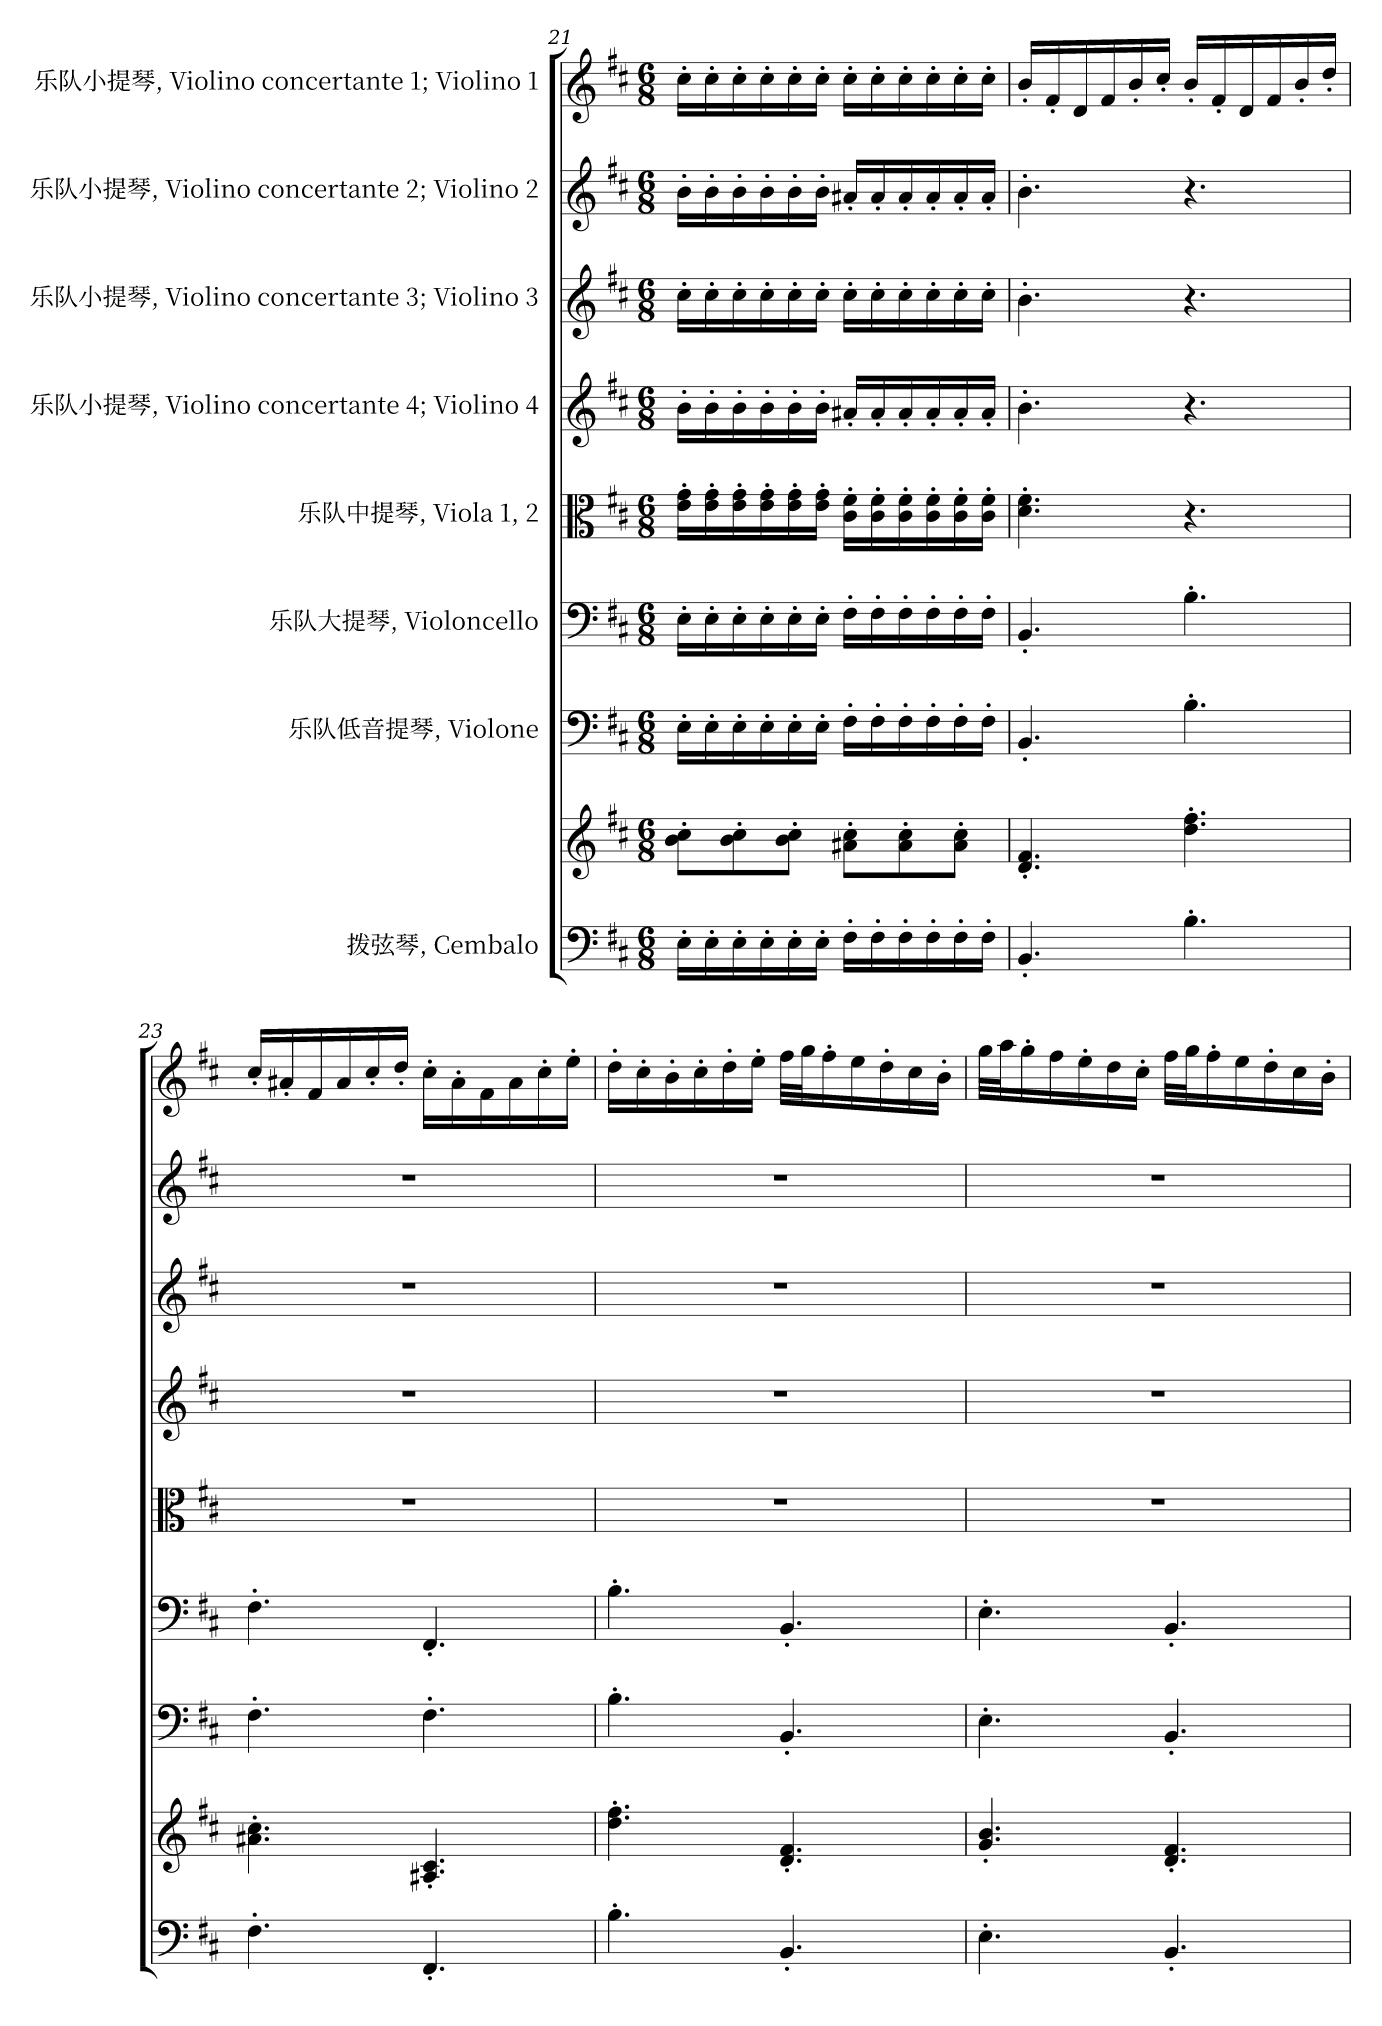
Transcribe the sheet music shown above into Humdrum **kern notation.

**kern	**kern	**kern	**kern	**kern	**kern	**kern	**kern	**kern
*part8	*part8	*part7	*part6	*part5	*part4	*part3	*part2	*part1
*staff9	*staff8	*staff7	*staff6	*staff5	*staff4	*staff3	*staff2	*staff1
*I"拨弦琴, Cembalo	*	*I"乐队低音提琴, Violone	*I"乐队大提琴, Violoncello	*I"乐队中提琴, Viola 1, 2	*I"乐队小提琴, Violino concertante 4; Violino 4	*I"乐队小提琴, Violino concertante 3; Violino 3	*I"乐队小提琴, Violino concertante 2; Violino 2	*I"乐队小提琴, Violino concertante 1; Violino 1
*clefF4	*clefG2	*clefF4	*clefF4	*clefC3	*clefG2	*clefG2	*clefG2	*clefG2
*	*	*ITrd7c12	*	*	*	*	*	*
*k[f#c#]	*k[f#c#]	*k[f#c#]	*k[f#c#]	*k[f#c#]	*k[f#c#]	*k[f#c#]	*k[f#c#]	*k[f#c#]
*M6/8	*M6/8	*M6/8	*M6/8	*M6/8	*M6/8	*M6/8	*M6/8	*M6/8
=21	=21	=21	=21	=21	=21	=21	=21	=21
16E'\LL	8b\' 8cc#\'L	16EE'\LL	16E'\LL	16e\' 16g\'LL	16b'\LL	16cc#'\LL	16b'\LL	16cc#'\LL
16E'\	.	16EE'\	16E'\	16e\' 16g\'	16b'\	16cc#'\	16b'\	16cc#'\
16E'\	8b\' 8cc#\'	16EE'\	16E'\	16e\' 16g\'	16b'\	16cc#'\	16b'\	16cc#'\
16E'\	.	16EE'\	16E'\	16e\' 16g\'	16b'\	16cc#'\	16b'\	16cc#'\
16E'\	8b\' 8cc#\'J	16EE'\	16E'\	16e\' 16g\'	16b'\	16cc#'\	16b'\	16cc#'\
16E'\JJ	.	16EE'\JJ	16E'\JJ	16e\' 16g\'JJ	16b'\JJ	16cc#'\JJ	16b'\JJ	16cc#'\JJ
16F#'\LL	8a#X\' 8cc#\'L	16FF#'\LL	16F#'\LL	16c#\' 16f#\'LL	16a#X'/LL	16cc#'\LL	16a#X'/LL	16cc#'\LL
16F#'\	.	16FF#'\	16F#'\	16c#\' 16f#\'	16a#'/	16cc#'\	16a#'/	16cc#'\
16F#'\	8a#\' 8cc#\'	16FF#'\	16F#'\	16c#\' 16f#\'	16a#'/	16cc#'\	16a#'/	16cc#'\
16F#'\	.	16FF#'\	16F#'\	16c#\' 16f#\'	16a#'/	16cc#'\	16a#'/	16cc#'\
16F#'\	8a#\' 8cc#\'J	16FF#'\	16F#'\	16c#\' 16f#\'	16a#'/	16cc#'\	16a#'/	16cc#'\
16F#'\JJ	.	16FF#'\JJ	16F#'\JJ	16c#\' 16f#\'JJ	16a#'/JJ	16cc#'\JJ	16a#'/JJ	16cc#'\JJ
!!LO:PB:g=z
=22	=22	=22	=22	=22	=22	=22	=22	=22
4.BB'/	4.d/' 4.f#/'	4.BBB'/	4.BB'/	4.d\' 4.f#\'	4.b'\	4.b'\	4.b'\	16b'/LL
.	.	.	.	.	.	.	.	16f#'/
.	.	.	.	.	.	.	.	16d/
.	.	.	.	.	.	.	.	16f#/
.	.	.	.	.	.	.	.	16b'/
.	.	.	.	.	.	.	.	16cc#'/JJ
4.B'\	4.dd\' 4.ff#\'	4.BB'\	4.B'\	4.r	4.r	4.r	4.r	16b'/LL
.	.	.	.	.	.	.	.	16f#'/
.	.	.	.	.	.	.	.	16d/
.	.	.	.	.	.	.	.	16f#/
.	.	.	.	.	.	.	.	16b'/
.	.	.	.	.	.	.	.	16dd'/JJ
=23	=23	=23	=23	=23	=23	=23	=23	=23
4.F#'\	4.a#X\' 4.cc#\'	4.FF#'\	4.F#'\	2.r	2.r	2.r	2.r	16cc#'/LL
.	.	.	.	.	.	.	.	16a#X'/
.	.	.	.	.	.	.	.	16f#/
.	.	.	.	.	.	.	.	16a#/
.	.	.	.	.	.	.	.	16cc#'/
.	.	.	.	.	.	.	.	16dd'/JJ
4.FF#'/	4.A#X/' 4.c#/'	4.FF#'\	4.FF#'/	.	.	.	.	16cc#'\LL
.	.	.	.	.	.	.	.	16a#'\
.	.	.	.	.	.	.	.	16f#\
.	.	.	.	.	.	.	.	16a#\
.	.	.	.	.	.	.	.	16cc#'\
.	.	.	.	.	.	.	.	16ee'\JJ
=24	=24	=24	=24	=24	=24	=24	=24	=24
4.B'\	4.dd\' 4.ff#\'	4.BB'\	4.B'\	2.r	2.r	2.r	2.r	16dd'\LL
.	.	.	.	.	.	.	.	16cc#'\
.	.	.	.	.	.	.	.	16b'\
.	.	.	.	.	.	.	.	16cc#'\
.	.	.	.	.	.	.	.	16dd'\
.	.	.	.	.	.	.	.	16ee'\JJ
4.BB'/	4.d/' 4.f#/'	4.BBB'/	4.BB'/	.	.	.	.	32ff#\LLL
.	.	.	.	.	.	.	.	32gg\J
.	.	.	.	.	.	.	.	16ff#'\
.	.	.	.	.	.	.	.	16ee\
.	.	.	.	.	.	.	.	16dd'\
.	.	.	.	.	.	.	.	16cc#\
.	.	.	.	.	.	.	.	16b'\JJ
!!LO:PB:g=z
=25	=25	=25	=25	=25	=25	=25	=25	=25
4.E'\	4.g/' 4.b/'	4.EE'\	4.E'\	2.r	2.r	2.r	2.r	32gg\LLL
.	.	.	.	.	.	.	.	32aa\J
.	.	.	.	.	.	.	.	16gg'\
.	.	.	.	.	.	.	.	16ff#\
.	.	.	.	.	.	.	.	16ee'\
.	.	.	.	.	.	.	.	16dd\
.	.	.	.	.	.	.	.	16cc#'\JJ
4.BB'/	4.d/' 4.f#/'	4.BBB'/	4.BB'/	.	.	.	.	32ff#\LLL
.	.	.	.	.	.	.	.	32gg\J
.	.	.	.	.	.	.	.	16ff#'\
.	.	.	.	.	.	.	.	16ee\
.	.	.	.	.	.	.	.	16dd'\
.	.	.	.	.	.	.	.	16cc#\
.	.	.	.	.	.	.	.	16b'\JJ
=	=	=	=	=	=	=	=	=
*-	*-	*-	*-	*-	*-	*-	*-	*-
